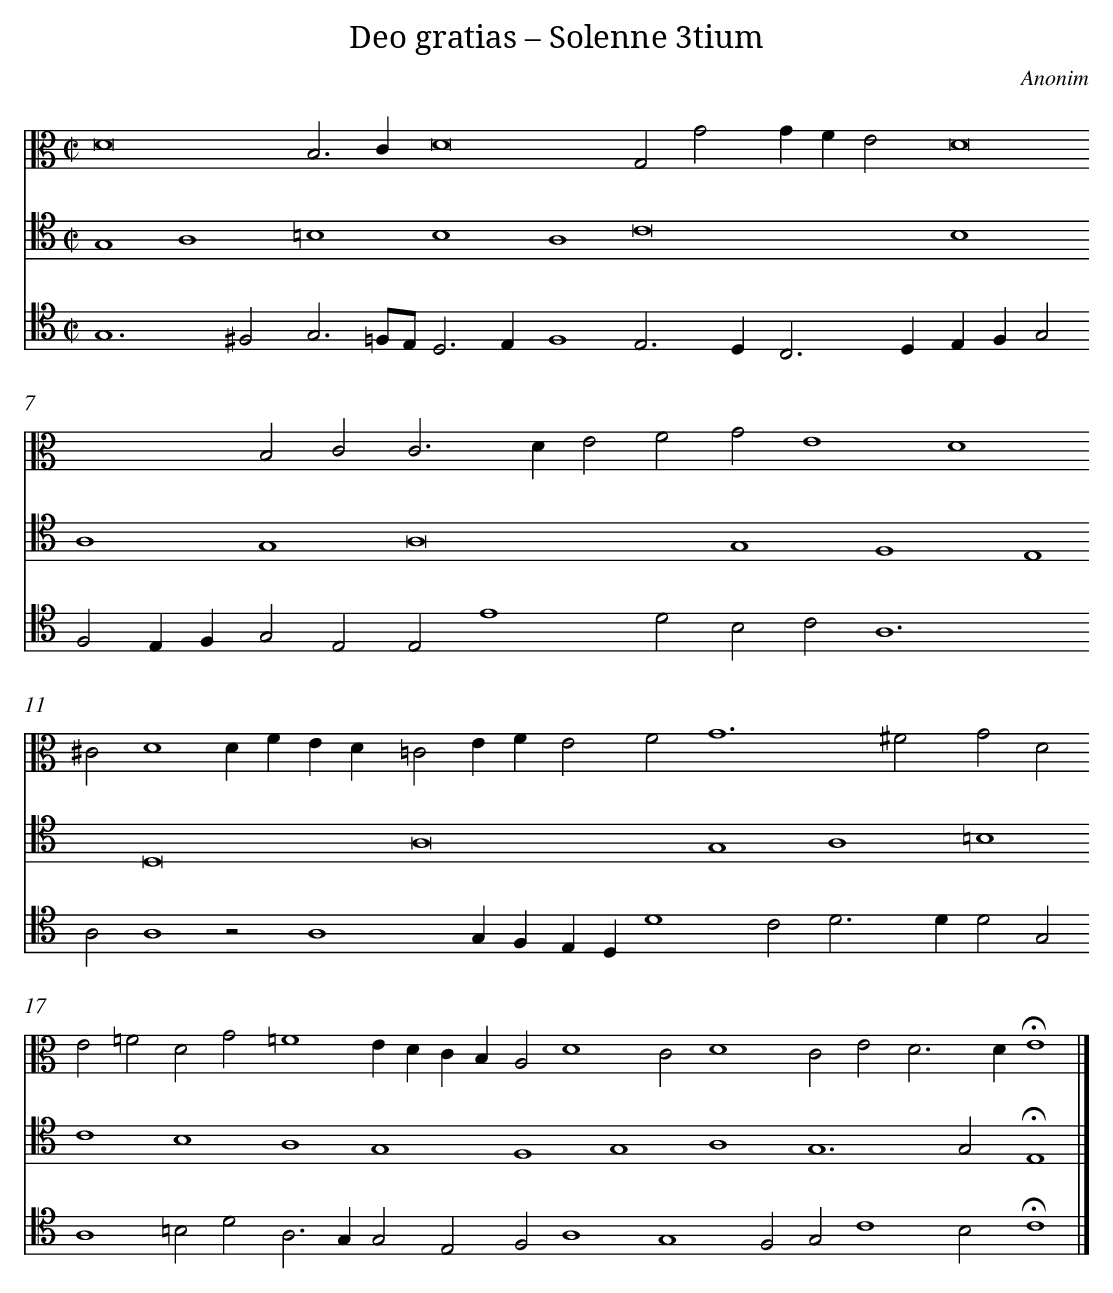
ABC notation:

X:1
T: Deo gratias – Solenne 3tium
C: Anonim
L: 1/4
M: C|
V: 1 clef=alto
V: 2 clef=tenor
V: 3 clef=tenor
K: C
[V:1] D8 [|]
[V:2] G,4A,4 [|]
[V:3] G,6^F,2 [|]
[V:1] B,2>C2D8 [|]
[V:2] =B,4B,4 [|]
[V:3] G,3=F,/E,/D,3E, [|]
[V:1] G,2G2 [|]
[V:2] A,4C8 [|]
[V:3] F,4E,3D, [|]
[V:1] GFE2D8 [|]
[V:2] B,4 [|]
[V:3] C,2>D,2E,F,G,2 [|]
[V:1] B,2C2 [|]
[V:2] A,4G,4 [|]
[V:3] F,2E,F,G,2E,2 [|]
[V:1] C2>D2E2F2 [|]
[V:2] A,8 [|]
[V:3] E,2E4D2 [|]
[V:1] G2E4D4 [|]
[V:2] G,4F,4 [|]
[V:3] B,2C2A,6 [|]
[V:1] ^C2D4 [|]
[V:2] E,4D,8 [|]
[V:3] A,2A,4 [|]
[V:1] DFED=C2EF [|]
[V:2] A,8 [|]
[V:3] z2A,4G,F, [|]
[V:1] E2F2G6 [|]
[V:2] G,4 [|]
[V:3] E,D,D4C2 [|]
[V:1] ^F2G2D2 [|]
[V:2] A,4=B,4 [|]
[V:3] D2>D2D2G,2 [|]
[V:1] E2=F2D2G2 [|]
[V:2] C4B,4 [|]
[V:3] A,4=B,2D2 [|]
[V:1] =F4EDCB, [|]
[V:2] A,4G,4 [|]
[V:3] A,2>G,2G,2E,2 [|]
[V:1] A,2D4C2 [|]
[V:2] F,4G,4 [|]
[V:3] F,2A,4G,4 [|]
[V:1] D4C2E2 [|]
[V:2] A,4G,6 [|]
[V:3] F,2G,2C4 [|]
[V:1] D2>D2!fermata!E4 |]
[V:2] G,2!fermata!E,4 |]
[V:3] B,2!fermata!C4 |]
